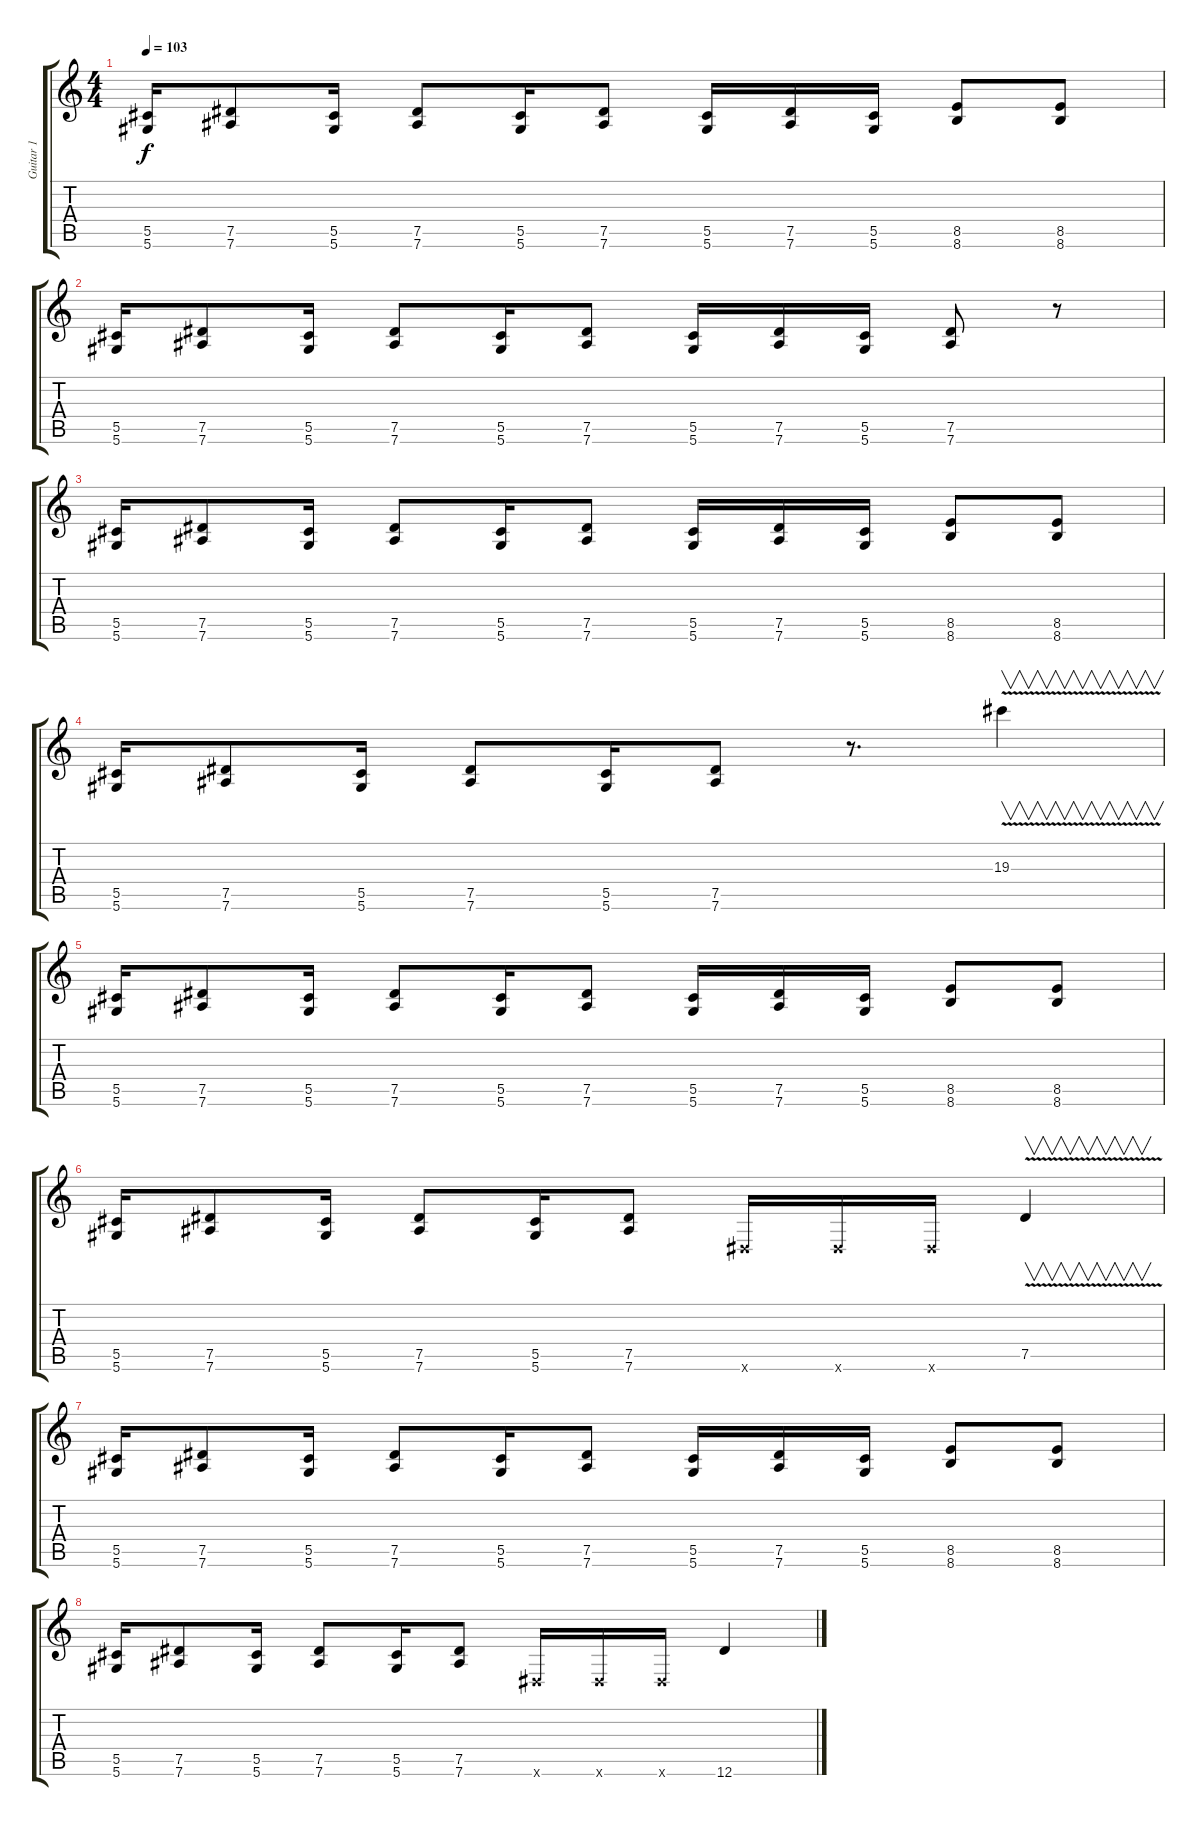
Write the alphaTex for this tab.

\track ("Guitar 1" "Guitar 1") {instrument distortionguitar}
\staff {score tabs}
\tuning (Eb4 Bb3 Gb3 Db3 Ab2 Eb2) {hide}
\ts (4 4)
\tempo 103
\clef g2
\ks c
(5.5 5.6).16{dy f} (7.5 7.6).8 (5.5 5.6).16 (7.5 7.6).8 (5.5 5.6).16 (7.5 7.6).8 (5.5 5.6).16 (7.5 7.6).16 (5.5 5.6).16 (8.5 8.6).8 (8.5 8.6).8 |
(5.5 5.6).16 (7.5 7.6).8 (5.5 5.6).16 (7.5 7.6).8 (5.5 5.6).16 (7.5 7.6).8 (5.5 5.6).16 (7.5 7.6).16 (5.5 5.6).16 (7.5 7.6).8 r.8 |
(5.5 5.6).16 (7.5 7.6).8 (5.5 5.6).16 (7.5 7.6).8 (5.5 5.6).16 (7.5 7.6).8 (5.5 5.6).16 (7.5 7.6).16 (5.5 5.6).16 (8.5 8.6).8 (8.5 8.6).8 |
(5.5 5.6).16 (7.5 7.6).8 (5.5 5.6).16 (7.5 7.6).8 (5.5 5.6).16 (7.5 7.6).8 r.8{d} 19.3{v}.4{v} |
(5.5 5.6).16 (7.5 7.6).8 (5.5 5.6).16 (7.5 7.6).8 (5.5 5.6).16 (7.5 7.6).8 (5.5 5.6).16 (7.5 7.6).16 (5.5 5.6).16 (8.5 8.6).8 (8.5 8.6).8 |
(5.5 5.6).16 (7.5 7.6).8 (5.5 5.6).16 (7.5 7.6).8 (5.5 5.6).16 (7.5 7.6).8 0.6{x}.16 0.6{x}.16 0.6{x}.16 7.5{v}.4{v} |
(5.5 5.6).16 (7.5 7.6).8 (5.5 5.6).16 (7.5 7.6).8 (5.5 5.6).16 (7.5 7.6).8 (5.5 5.6).16 (7.5 7.6).16 (5.5 5.6).16 (8.5 8.6).8 (8.5 8.6).8 |
(5.5 5.6).16 (7.5 7.6).8 (5.5 5.6).16 (7.5 7.6).8 (5.5 5.6).16 (7.5 7.6).8 0.6{x}.16 0.6{x}.16 0.6{x}.16 12.6{ss}.4
